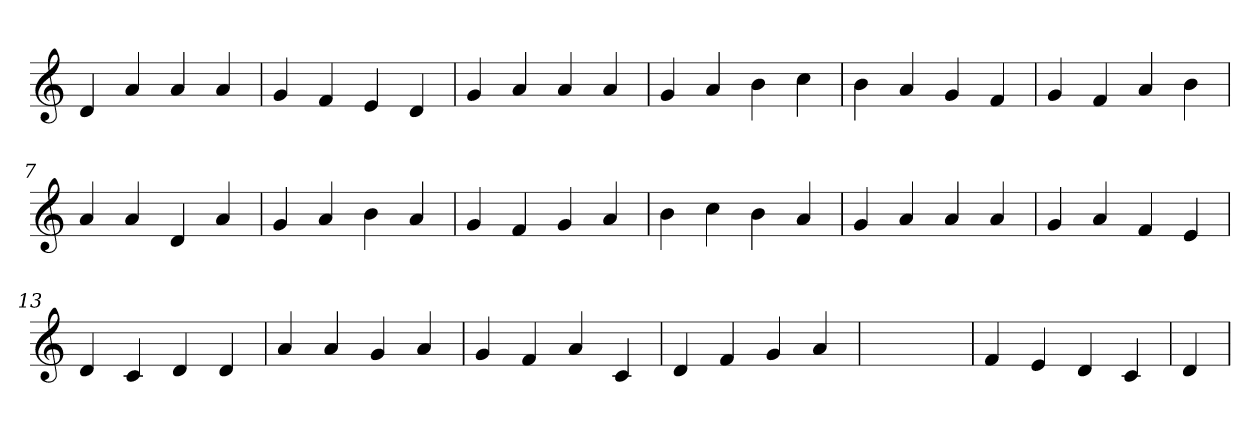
**kern
*part1
*staff1
*clefG2
=1
4d
4a
4a
4a
=2
4g
4f
4e
4d
=3
4g
4a
4a
4a
=4
4g
4a
4b
4cc
=5
4b
4a
4g
4f
=6
4g
4f
4a
4b
=7
4a
4a
4d
4a
=8
4g
4a
4b
4a
=9
4g
4f
4g
4a
=10
4b
4cc
4b
4a
=11
4g
4a
4a
4a
=12
4g
4a
4f
4e
=13
4d
4c
4d
4d
=14
4a
4a
4g
4a
=15
4g
4f
4a
4c
=16
4d
4f
4g
4a
=17
1ryy
=17
4f
4e
4d
4c
=18
4d
=
*-
